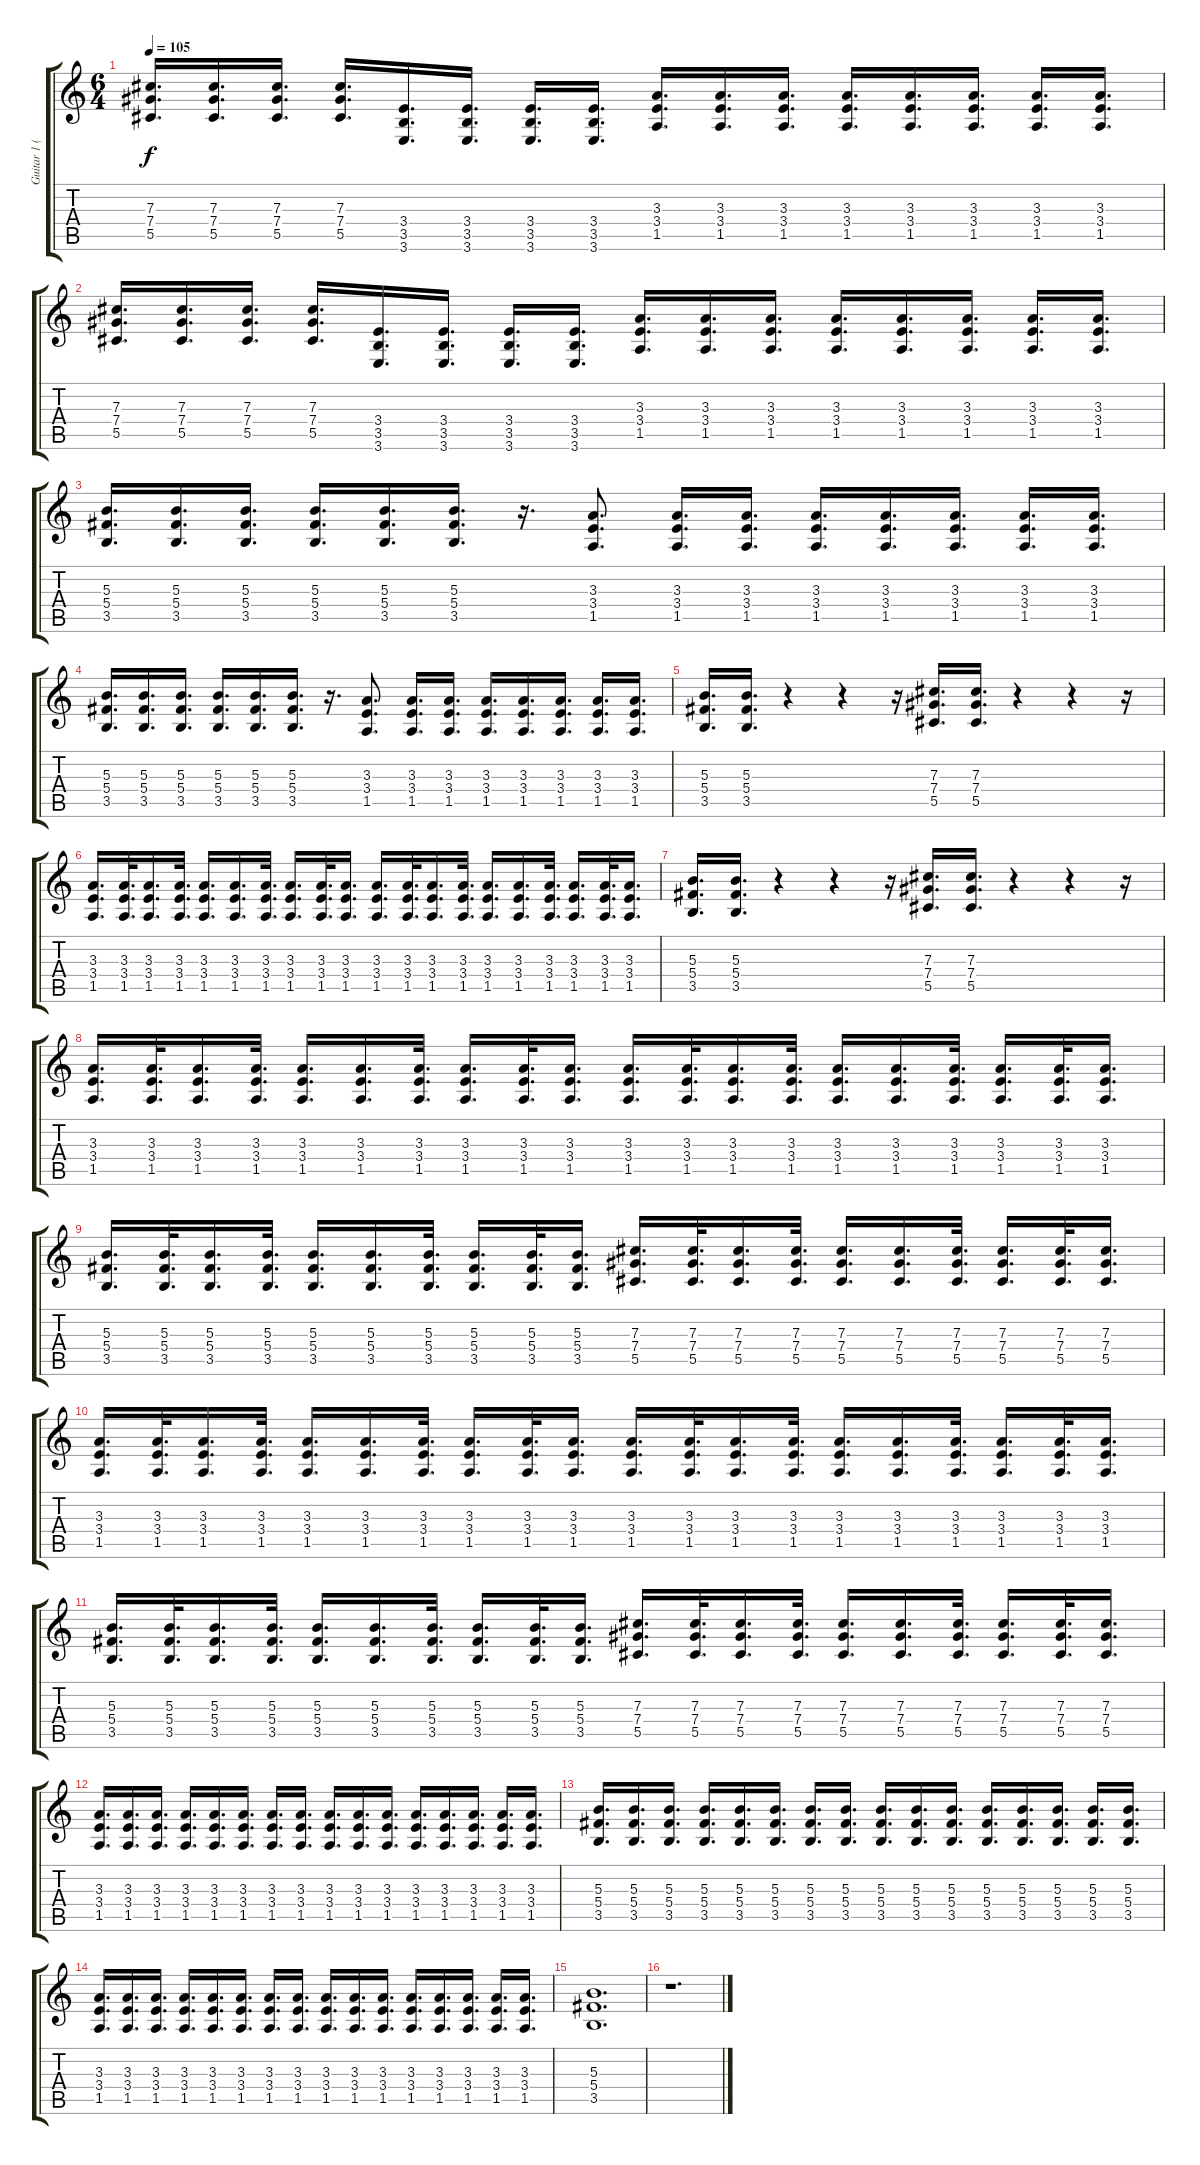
\track ("Guitar 1 ( Dropped C# )" "Guitar 1 (") {instrument distortionguitar}
\staff {score tabs}
\tuning (Eb4 Bb3 Gb3 Db3 Ab2 Db2) {hide}
\ts (6 4)
\tempo 105
\clef g2
\ks c
(7.3 7.4 5.5).16{d dy f} (7.3 7.4 5.5).16{d} (7.3 7.4 5.5).16{d} (7.3 7.4 5.5).16{d} (3.4 3.5 3.6).16{d} (3.4 3.5 3.6).16{d} (3.4 3.5 3.6).16{d} (3.4 3.5 3.6).16{d} (3.3 3.4 1.5).16{d} (3.3 3.4 1.5).16{d} (3.3 3.4 1.5).16{d} (3.3 3.4 1.5).16{d} (3.3 3.4 1.5).16{d} (3.3 3.4 1.5).16{d} (3.3 3.4 1.5).16{d} (3.3 3.4 1.5).16{d} |
(7.3 7.4 5.5).16{d} (7.3 7.4 5.5).16{d} (7.3 7.4 5.5).16{d} (7.3 7.4 5.5).16{d} (3.4 3.5 3.6).16{d} (3.4 3.5 3.6).16{d} (3.4 3.5 3.6).16{d} (3.4 3.5 3.6).16{d} (3.3 3.4 1.5).16{d} (3.3 3.4 1.5).16{d} (3.3 3.4 1.5).16{d} (3.3 3.4 1.5).16{d} (3.3 3.4 1.5).16{d} (3.3 3.4 1.5).16{d} (3.3 3.4 1.5).16{d} (3.3 3.4 1.5).16{d} |
(5.3 5.4 3.5).16{d} (5.3 5.4 3.5).16{d} (5.3 5.4 3.5).16{d} (5.3 5.4 3.5).16{d} (5.3 5.4 3.5).16{d} (5.3 5.4 3.5).16{d} r.16{d} (3.3 3.4 1.5).8{d} (3.3 3.4 1.5).16{d} (3.3 3.4 1.5).16{d} (3.3 3.4 1.5).16{d} (3.3 3.4 1.5).16{d} (3.3 3.4 1.5).16{d} (3.3 3.4 1.5).16{d} (3.3 3.4 1.5).16{d} |
(5.3 5.4 3.5).16{d} (5.3 5.4 3.5).16{d} (5.3 5.4 3.5).16{d} (5.3 5.4 3.5).16{d} (5.3 5.4 3.5).16{d} (5.3 5.4 3.5).16{d} r.16{d} (3.3 3.4 1.5).8{d} (3.3 3.4 1.5).16{d} (3.3 3.4 1.5).16{d} (3.3 3.4 1.5).16{d} (3.3 3.4 1.5).16{d} (3.3 3.4 1.5).16{d} (3.3 3.4 1.5).16{d} (3.3 3.4 1.5).16{d} |
(5.3 5.4 3.5).16{d} (5.3 5.4 3.5).16{d} r.4 r.4 r.16 (7.3 7.4 5.5).16{d} (7.3 7.4 5.5).16{d} r.4 r.4 r.16 |
(3.3 3.4 1.5).16{d} (3.3 3.4 1.5).32{d} (3.3 3.4 1.5).16{d} (3.3 3.4 1.5).32{d} (3.3 3.4 1.5).16{d} (3.3 3.4 1.5).16{d} (3.3 3.4 1.5).32{d} (3.3 3.4 1.5).16{d} (3.3 3.4 1.5).32{d} (3.3 3.4 1.5).16{d} (3.3 3.4 1.5).16{d} (3.3 3.4 1.5).32{d} (3.3 3.4 1.5).16{d} (3.3 3.4 1.5).32{d} (3.3 3.4 1.5).16{d} (3.3 3.4 1.5).16{d} (3.3 3.4 1.5).32{d} (3.3 3.4 1.5).16{d} (3.3 3.4 1.5).32{d} (3.3 3.4 1.5).16{d} |
(5.3 5.4 3.5).16{d} (5.3 5.4 3.5).16{d} r.4 r.4 r.16 (7.3 7.4 5.5).16{d} (7.3 7.4 5.5).16{d} r.4 r.4 r.16 |
(3.3 3.4 1.5).16{d} (3.3 3.4 1.5).32{d} (3.3 3.4 1.5).16{d} (3.3 3.4 1.5).32{d} (3.3 3.4 1.5).16{d} (3.3 3.4 1.5).16{d} (3.3 3.4 1.5).32{d} (3.3 3.4 1.5).16{d} (3.3 3.4 1.5).32{d} (3.3 3.4 1.5).16{d} (3.3 3.4 1.5).16{d} (3.3 3.4 1.5).32{d} (3.3 3.4 1.5).16{d} (3.3 3.4 1.5).32{d} (3.3 3.4 1.5).16{d} (3.3 3.4 1.5).16{d} (3.3 3.4 1.5).32{d} (3.3 3.4 1.5).16{d} (3.3 3.4 1.5).32{d} (3.3 3.4 1.5).16{d} |
(5.3 5.4 3.5).16{d} (5.3 5.4 3.5).32{d} (5.3 5.4 3.5).16{d} (5.3 5.4 3.5).32{d} (5.3 5.4 3.5).16{d} (5.3 5.4 3.5).16{d} (5.3 5.4 3.5).32{d} (5.3 5.4 3.5).16{d} (5.3 5.4 3.5).32{d} (5.3 5.4 3.5).16{d} (7.3 7.4 5.5).16{d} (7.3 7.4 5.5).32{d} (7.3 7.4 5.5).16{d} (7.3 7.4 5.5).32{d} (7.3 7.4 5.5).16{d} (7.3 7.4 5.5).16{d} (7.3 7.4 5.5).32{d} (7.3 7.4 5.5).16{d} (7.3 7.4 5.5).32{d} (7.3 7.4 5.5).16{d} |
(3.3 3.4 1.5).16{d} (3.3 3.4 1.5).32{d} (3.3 3.4 1.5).16{d} (3.3 3.4 1.5).32{d} (3.3 3.4 1.5).16{d} (3.3 3.4 1.5).16{d} (3.3 3.4 1.5).32{d} (3.3 3.4 1.5).16{d} (3.3 3.4 1.5).32{d} (3.3 3.4 1.5).16{d} (3.3 3.4 1.5).16{d} (3.3 3.4 1.5).32{d} (3.3 3.4 1.5).16{d} (3.3 3.4 1.5).32{d} (3.3 3.4 1.5).16{d} (3.3 3.4 1.5).16{d} (3.3 3.4 1.5).32{d} (3.3 3.4 1.5).16{d} (3.3 3.4 1.5).32{d} (3.3 3.4 1.5).16{d} |
(5.3 5.4 3.5).16{d} (5.3 5.4 3.5).32{d} (5.3 5.4 3.5).16{d} (5.3 5.4 3.5).32{d} (5.3 5.4 3.5).16{d} (5.3 5.4 3.5).16{d} (5.3 5.4 3.5).32{d} (5.3 5.4 3.5).16{d} (5.3 5.4 3.5).32{d} (5.3 5.4 3.5).16{d} (7.3 7.4 5.5).16{d} (7.3 7.4 5.5).32{d} (7.3 7.4 5.5).16{d} (7.3 7.4 5.5).32{d} (7.3 7.4 5.5).16{d} (7.3 7.4 5.5).16{d} (7.3 7.4 5.5).32{d} (7.3 7.4 5.5).16{d} (7.3 7.4 5.5).32{d} (7.3 7.4 5.5).16{d} |
(3.3 3.4 1.5).16{d} (3.3 3.4 1.5).16{d} (3.3 3.4 1.5).16{d} (3.3 3.4 1.5).16{d} (3.3 3.4 1.5).16{d} (3.3 3.4 1.5).16{d} (3.3 3.4 1.5).16{d} (3.3 3.4 1.5).16{d} (3.3 3.4 1.5).16{d} (3.3 3.4 1.5).16{d} (3.3 3.4 1.5).16{d} (3.3 3.4 1.5).16{d} (3.3 3.4 1.5).16{d} (3.3 3.4 1.5).16{d} (3.3 3.4 1.5).16{d} (3.3 3.4 1.5).16{d} |
(5.3 5.4 3.5).16{d} (5.3 5.4 3.5).16{d} (5.3 5.4 3.5).16{d} (5.3 5.4 3.5).16{d} (5.3 5.4 3.5).16{d} (5.3 5.4 3.5).16{d} (5.3 5.4 3.5).16{d} (5.3 5.4 3.5).16{d} (5.3 5.4 3.5).16{d} (5.3 5.4 3.5).16{d} (5.3 5.4 3.5).16{d} (5.3 5.4 3.5).16{d} (5.3 5.4 3.5).16{d} (5.3 5.4 3.5).16{d} (5.3 5.4 3.5).16{d} (5.3 5.4 3.5).16{d} |
(3.3 3.4 1.5).16{d} (3.3 3.4 1.5).16{d} (3.3 3.4 1.5).16{d} (3.3 3.4 1.5).16{d} (3.3 3.4 1.5).16{d} (3.3 3.4 1.5).16{d} (3.3 3.4 1.5).16{d} (3.3 3.4 1.5).16{d} (3.3 3.4 1.5).16{d} (3.3 3.4 1.5).16{d} (3.3 3.4 1.5).16{d} (3.3 3.4 1.5).16{d} (3.3 3.4 1.5).16{d} (3.3 3.4 1.5).16{d} (3.3 3.4 1.5).16{d} (3.3 3.4 1.5).16{d} |
(5.3 5.4 3.5).1{d} |
r.1{d}
